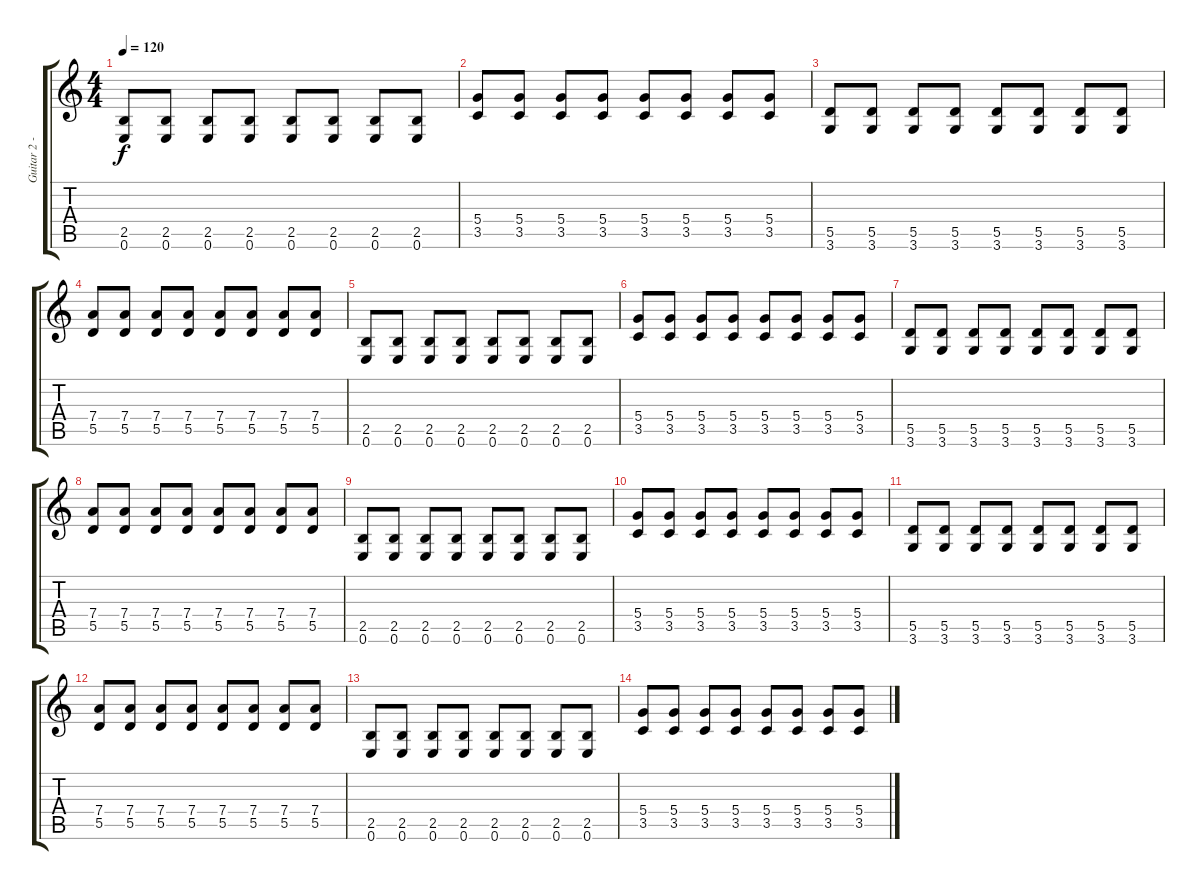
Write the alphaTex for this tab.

\track ("Guitar 2 - Nick" "Guitar 2 -") {instrument distortionguitar}
\staff {score tabs}
\tuning (E4 B3 G3 D3 A2 E2) {hide}
\ts (4 4)
\tempo 120
\clef g2
\ks c
(2.5 0.6).8{dy f} (2.5 0.6).8 (2.5 0.6).8 (2.5 0.6).8 (2.5 0.6).8 (2.5 0.6).8 (2.5 0.6).8 (2.5 0.6).8 |
(5.4 3.5).8 (5.4 3.5).8 (5.4 3.5).8 (5.4 3.5).8 (5.4 3.5).8 (5.4 3.5).8 (5.4 3.5).8 (5.4 3.5).8 |
(5.5 3.6).8 (5.5 3.6).8 (5.5 3.6).8 (5.5 3.6).8 (5.5 3.6).8 (5.5 3.6).8 (5.5 3.6).8 (5.5 3.6).8 |
(7.4 5.5).8 (7.4 5.5).8 (7.4 5.5).8 (7.4 5.5).8 (7.4 5.5).8 (7.4 5.5).8 (7.4 5.5).8 (7.4 5.5).8 |
(2.5 0.6).8 (2.5 0.6).8 (2.5 0.6).8 (2.5 0.6).8 (2.5 0.6).8 (2.5 0.6).8 (2.5 0.6).8 (2.5 0.6).8 |
(5.4 3.5).8 (5.4 3.5).8 (5.4 3.5).8 (5.4 3.5).8 (5.4 3.5).8 (5.4 3.5).8 (5.4 3.5).8 (5.4 3.5).8 |
(5.5 3.6).8 (5.5 3.6).8 (5.5 3.6).8 (5.5 3.6).8 (5.5 3.6).8 (5.5 3.6).8 (5.5 3.6).8 (5.5 3.6).8 |
(7.4 5.5).8 (7.4 5.5).8 (7.4 5.5).8 (7.4 5.5).8 (7.4 5.5).8 (7.4 5.5).8 (7.4 5.5).8 (7.4 5.5).8 |
(2.5 0.6).8 (2.5 0.6).8 (2.5 0.6).8 (2.5 0.6).8 (2.5 0.6).8 (2.5 0.6).8 (2.5 0.6).8 (2.5 0.6).8 |
(5.4 3.5).8 (5.4 3.5).8 (5.4 3.5).8 (5.4 3.5).8 (5.4 3.5).8 (5.4 3.5).8 (5.4 3.5).8 (5.4 3.5).8 |
(5.5 3.6).8 (5.5 3.6).8 (5.5 3.6).8 (5.5 3.6).8 (5.5 3.6).8 (5.5 3.6).8 (5.5 3.6).8 (5.5 3.6).8 |
(7.4 5.5).8 (7.4 5.5).8 (7.4 5.5).8 (7.4 5.5).8 (7.4 5.5).8 (7.4 5.5).8 (7.4 5.5).8 (7.4 5.5).8 |
(2.5 0.6).8 (2.5 0.6).8 (2.5 0.6).8 (2.5 0.6).8 (2.5 0.6).8 (2.5 0.6).8 (2.5 0.6).8 (2.5 0.6).8 |
(5.4 3.5).8 (5.4 3.5).8 (5.4 3.5).8 (5.4 3.5).8 (5.4 3.5).8 (5.4 3.5).8 (5.4 3.5).8 (5.4 3.5).8
